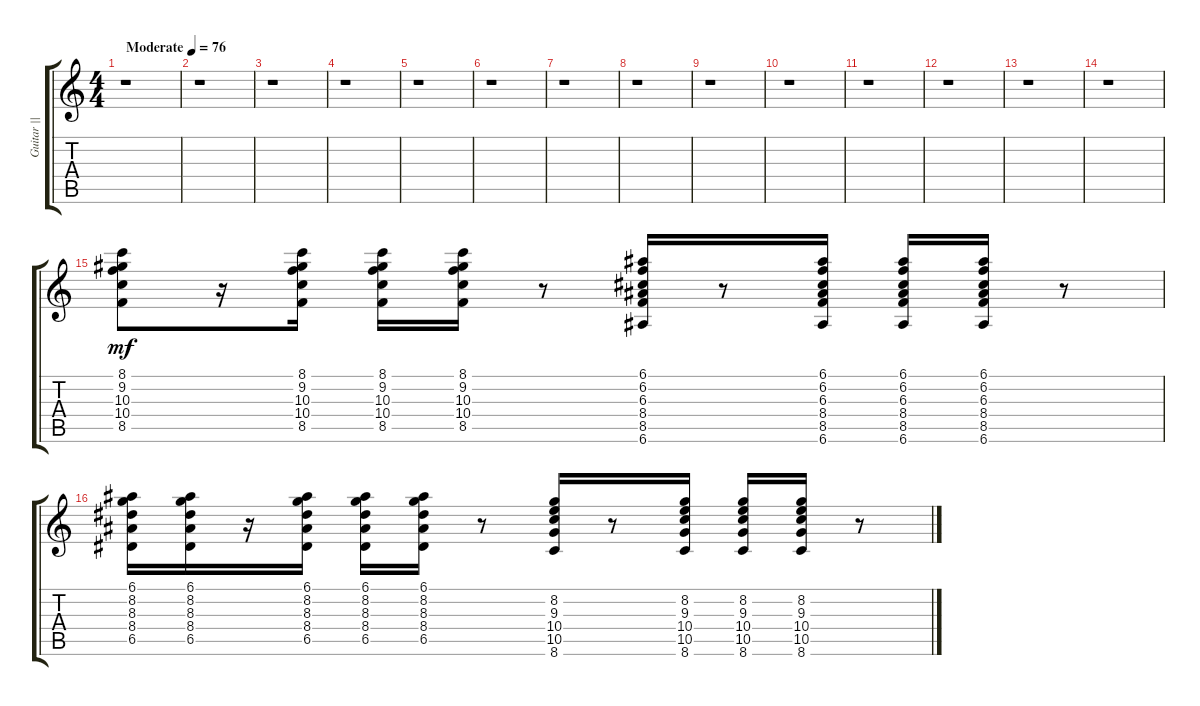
\track ("Guitar || (clean electric)" "Guitar || ") {instrument electricguitarclean}
\staff {score tabs}
\tuning (E4 B3 G3 D3 A2 E2) {hide}
\ts (4 4)
\tempo (76 "Moderate")
\clef g2
\ks c
r.1{dy mf instrument electricguitarclean} |
r.1 |
r.1 |
r.1 |
r.1 |
r.1 |
r.1 |
r.1 |
r.1 |
r.1 |
r.1 |
r.1 |
r.1 |
r.1 |
(8.1 9.2 10.3 10.4 8.5).8 r.16 (8.1 9.2 10.3 10.4 8.5).16 (8.1 9.2 10.3 10.4 8.5).16 (8.1 9.2 10.3 10.4 8.5).16 r.8 (6.1 6.2 6.3 8.4 8.5 6.6).16 r.8 (6.1 6.2 6.3 8.4 8.5 6.6).16 (6.1 6.2 6.3 8.4 8.5 6.6).16 (6.1 6.2 6.3 8.4 8.5 6.6).16 r.8 |
(6.1 8.2 8.3 8.4 6.5).16 (6.1 8.2 8.3 8.4 6.5).16 r.16 (6.1 8.2 8.3 8.4 6.5).16 (6.1 8.2 8.3 8.4 6.5).16 (6.1 8.2 8.3 8.4 6.5).16 r.8 (8.2 9.3 10.4 10.5 8.6).16 r.8 (8.2 9.3 10.4 10.5 8.6).16 (8.2 9.3 10.4 10.5 8.6).16 (8.2 9.3 10.4 10.5 8.6).16 r.8
